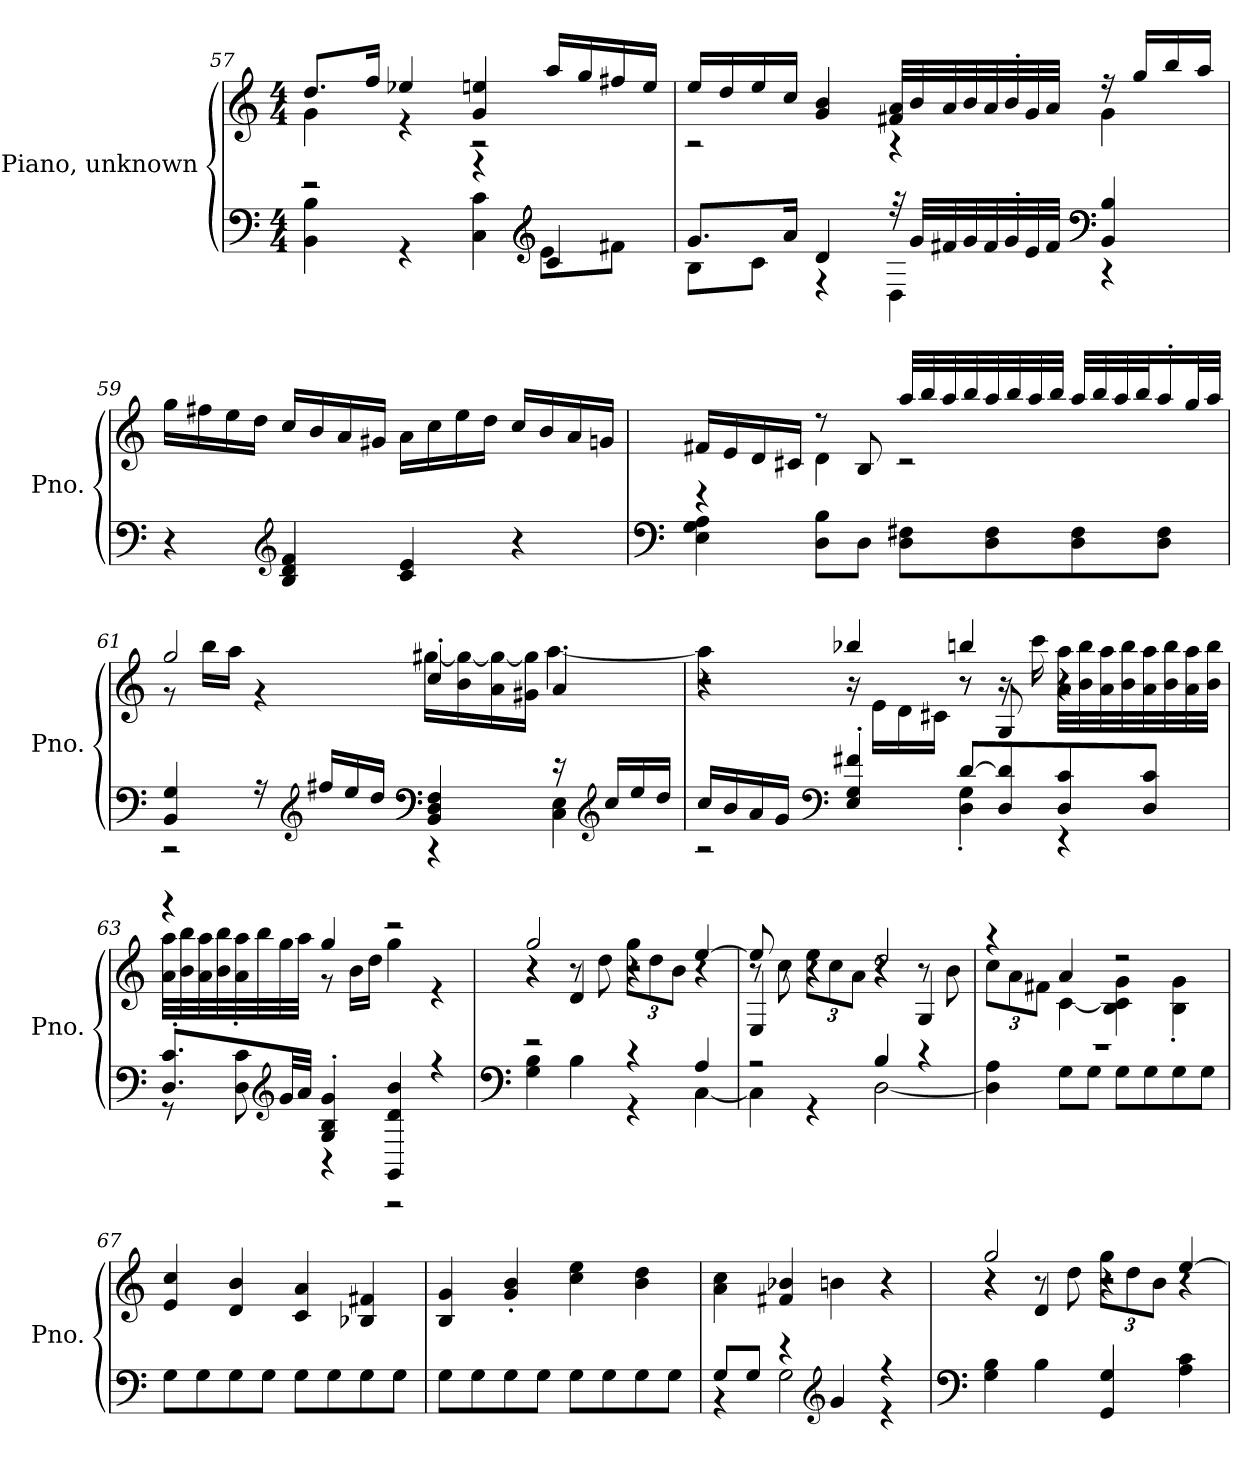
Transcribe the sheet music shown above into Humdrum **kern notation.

**kern	**kern
*part1	*part1
*staff2	*staff1
*I"Piano, unknown	*
*I'Pno.	*
!!LO:LB:g=z
*clefF4	*clefG2
*k[]	*k[]
*M4/4	*M4/4
=57	=57
*^	*^
2r	4BB\ 4B\	8.dd/L	4g\
.	.	16ff/Jk	.
.	4r	4ee-X/	4r
4r	4C\ 4c\	4g/ 4een/	2r
*clefG2	*	*	*
4c/	8e\L	16aa/LL	.
.	.	16gg/	.
.	8f#X\J	16ff#X/	.
.	.	16ee/JJ	.
=58	=58	=58	=58
8.g/L	8B\L	16ee/LL	2r
.	.	16dd/	.
.	8c\J	16ee/	.
16a/Jk	.	16cc/JJ	.
4d/	4r	4g/ 4b/	.
32r	4D\	32f#X/ 32a/LLL	4r
32g/LLL	.	32b/	.
32f#X/	.	32a/	.
32g/	.	32b/	.
32f#/	.	32a/	.
32g'/	.	32b'/	.
32e/	.	32g/	.
32f#/JJJ	.	32a/JJJ	.
*clefF4	*	*	*
4BB/ 4B/	4r	16r	4g\
.	.	16gg/LL	.
.	.	16bb/	.
.	.	16aa/JJ	.
*v	*v	*	*
*	*v	*v
!!LO:PB:g=z
=59	=59
4r	16gg\LL
.	16ff#X\
.	16ee\
.	16dd\JJ
*clefG2	*
4B/ 4d/ 4f/	16cc/LL
.	16b/
.	16a/
.	16g#X/JJ
4c/ 4e/	16a\LL
.	16cc\
.	16ee\
.	16dd\JJ
4r	16cc/LL
.	16b/
.	16a/
.	16gn/JJ
!!LO:LB:g=z
=60	=60
*clefF4	*
*	*^
4E\ 4G\ 4A\	16f#X/LL	4r
.	16e/	.
.	16d/	.
.	16c#X/JJ	.
8D\ 8B\L	8r	4d\
8D\J	8B/	.
8D\ 8F#X\L	32aa/LLL	2r
.	32bb/	.
.	32aa/	.
.	32bb/	.
8D\ 8F#\	32aa/	.
.	32bb/	.
.	32aa/	.
.	32bb/JJJ	.
8D\ 8F#\	32aa/LLL	.
.	32bb/	.
.	32aa/	.
.	32bb/J	.
8D\ 8F#\J	16aa'/	.
.	32gg/L	.
.	32aa/JJJ	.
!!LO:LB:g=z	!!
=61	=61	=61
*^	*	*
4BB/ 4G/	2r	2gg/	8r
.	.	.	16bb\LL
.	.	.	16aa\JJ
16r	.	.	4r
*clefG2	*	*	*
16ff#X/LL	.	.	.
16ee/	.	.	.
16dd/JJ	.	.	.
*clefF4	*	*	*
4BB/ 4D/ 4F/	4r	4cc'/	[16gg#X\LL
.	.	.	16b\ 16gg#\_
.	.	.	16a\ 16gg#\_
.	.	.	16g#X\ 16gg#\]JJ
16r	4C\ 4E\	4a'/	[4aa\
*clefG2	*	*	*
16cc/LL	.	.	.
16ee/	.	.	.
16dd/JJ	.	.	.
!!LO:LB:g=z
=62	=62	=62	=62
*	*	*	*^
16cc/LL	2r	4r	4aa\]	2r
16b/	.	.	.	.
16a/	.	.	.	.
16g/JJ	.	.	.	.
*clefF4	*	*	*	*
4E/' 4G/' 4f#X/'	.	4bb-X/	16r	.
.	.	.	16e\LL	.
.	.	.	16d\	.
.	.	.	16c#X\JJ	.
[8d/L	4D\' 4G\'	4bbn/	8r	8r
8D/ 8d/]	.	.	16r	8G/
.	.	.	16ccc\	.
8D/ 8c/	4r	4r	32a\ 32aa\LLL	4r
.	.	.	32b\ 32bb\	.
.	.	.	32a\ 32aa\	.
.	.	.	32b\ 32bb\	.
8D/ 8c/J	.	.	32a\ 32aa\	.
.	.	.	32b\ 32bb\	.
.	.	.	32a\ 32aa\	.
.	.	.	32b\ 32bb\JJJ	.
*	*	*	*v	*v
=63	=63	=63	=63
8.D/' 8.c/'L	8r	4r	32a\ 32aa\LLL
.	.	.	32b\ 32bb\
.	.	.	32a\ 32aa\
.	.	.	32b\ 32bb\
.	8D\ 8c\	.	32a\' 32aa\'
.	.	.	32bb\
*clefG2	*	*	*
32g/LL	.	.	32gg\
32a/JJJ	.	.	32aa\JJJ
4G/' 4B/' 4g/'	4r	4gg/	8r
.	.	.	16b\LL
.	.	.	16dd\JJ
4GG/ 4d/ 4b/	2r	2r	4gg\
4r	.	.	4r
*	*	*v	*v
!!LO:LB:g=z
=64	=64	=64
*clefF4	*	*
*	*	*^
*	*	*	*^
2r	4G\ 4B\	2gg/	4r	4r
.	4B\	.	8r	4d/
.	.	.	8dd\	.
*	*	*	*Xbrackettup	*
4r	4r	4r	12gg\L	2r
.	.	.	12dd\	.
.	.	.	12b\J	.
4A/	[4C\	[4ee/	4r	.
=65	=65	=65	=65	=65
2r	4C\]	8ee/]	8r	4E/
.	.	8r	8cc\	.
.	4r	4r	12ee\L	4r
.	.	.	12cc\	.
.	.	.	12a\J	.
4B/	[2D\	2dd/	4r	4r
4r	.	.	8r	4G/
.	.	.	8b\	.
*	*	*	*v	*v
=66	=66	=66	=66
1r	4D\] 4A\	4r	12cc\L
.	.	.	12a\
.	.	.	12f#X\J
.	8G\L	4a/	[4c\
.	8G\J	.	.
.	8G\L	2r	4B\ 4c\] 4g\
.	8G\	.	.
.	8G\	.	4B\' 4g\'
.	8G\J	.	.
*v	*v	*	*
*	*v	*v
=67	=67
8G\L	4e/ 4cc/
8G\	.
8G\	4d/ 4b/
8G\J	.
8G\L	4c/ 4a/
8G\	.
8G\	4B-X/ 4f#X/
8G\J	.
=68	=68
8G\L	4B/ 4g/
8G\	.
8G\	4g/' 4b/'
8G\J	.
8G\L	4cc\ 4ee\
8G\	.
8G\	4b\ 4dd\
8G\J	.
!!LO:LB:g=z
=69	=69
*^	*
8G/L	4r	4a\ 4cc\
8G/J	.	.
4r	2G\	4f#X/ 4b-X/
*clefG2	*	*
4g/	.	4bn\
4r	4r	4r
*v	*v	*
=70	=70
*clefF4	*
*	*^
*	*	*^
4G\ 4B\	2gg/	4r	4r
4B\	.	8r	4d/
.	.	8dd\	.
4GG/ 4G/	4r	12gg\L	2r
.	.	12dd\	.
.	.	12b\J	.
4A\ 4c\	[4ee/	4r	.
*	*v	*v	*v
=	=
*-	*-
